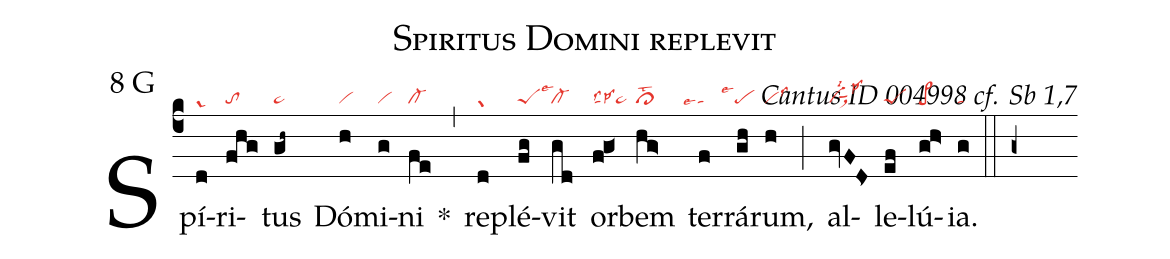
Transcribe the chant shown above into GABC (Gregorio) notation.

name: Spiritus Domini replevit;
mode: 8;
mode-differentia: G;
commentary: Cantus ID 004998 cf. Sb 1,7;
nabc-lines: 1;
%%
(c4)

Spí(d|gr-)ri(fhg|to)tus(gh~|ta>) Dó(h|vi)mi(g|vi)ni(fe|cl-) *(,) re(d|gr)plé(fg|peSlse3)vit(gd|cl-) or(fg<|talss2ta>lsp1)bem(hg>|cl>lst2) ter(f|````talse4)rá(gh|````pelse1)rum,(h|vilss3) (;) al(gvFD>|visut1sux1lsi2lsp3)le(ef|peS)lú(gh>|pe>)ia.(g|ta)

(::)

(g+)
